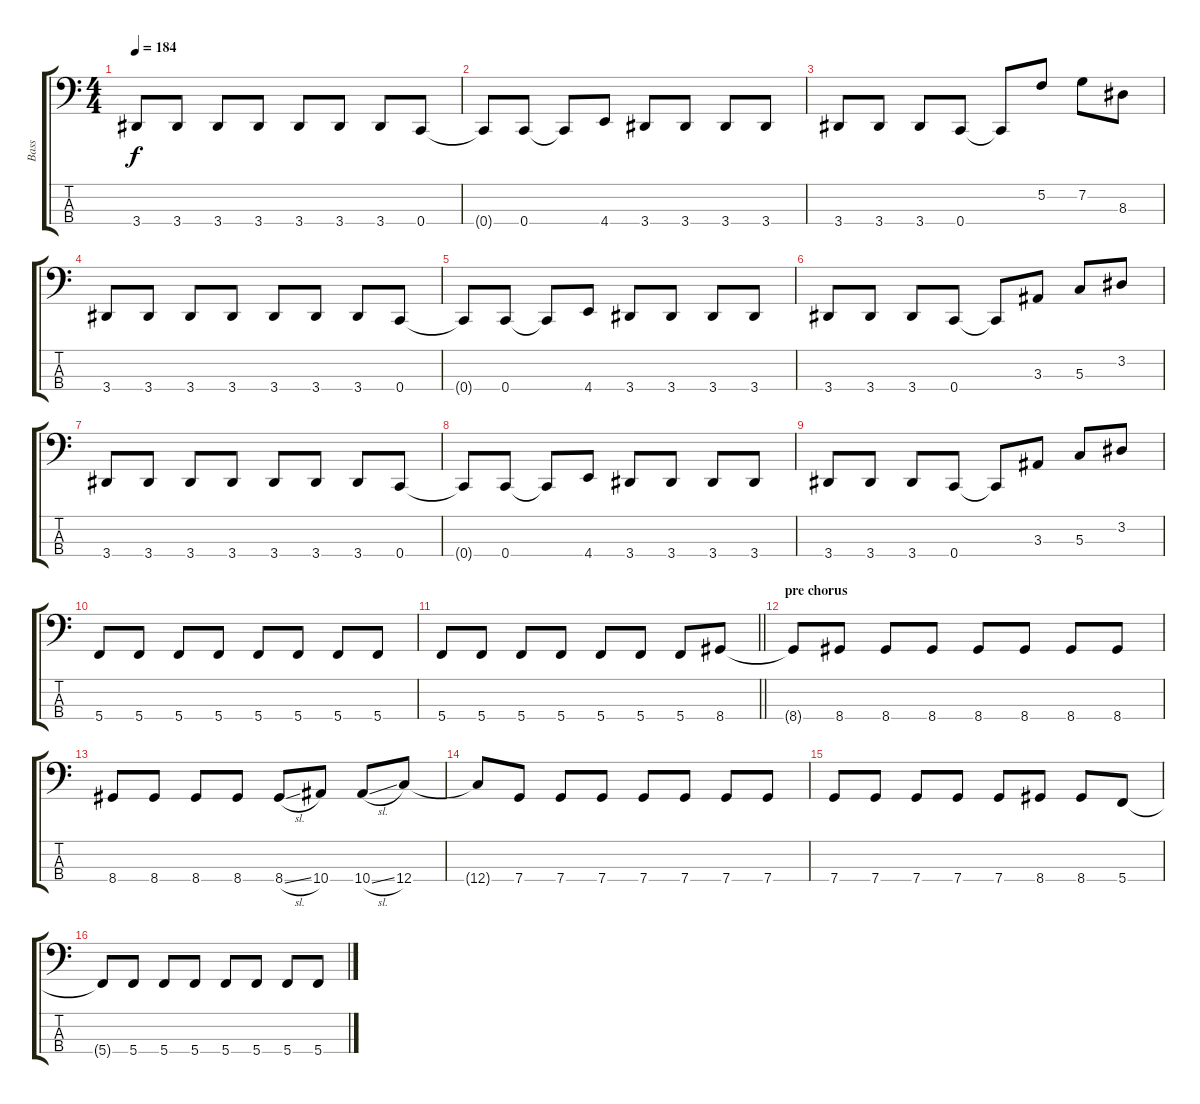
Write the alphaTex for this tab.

\track ("Bass" "Bass") {instrument electricbassfinger}
\staff {score tabs}
\tuning (F2 C2 G1 C1) {hide}
\ts (4 4)
\tempo 184
\clef f4
\ks c
3.4.8{dy f} 3.4.8 3.4.8 3.4.8 3.4.8 3.4.8 3.4.8 0.4.8 |
0.4{t}.8 0.4.8 0.4{t}.8 4.4.8 3.4.8 3.4.8 3.4.8 3.4.8 |
3.4.8 3.4.8 3.4.8 0.4.8 0.4{t}.8 5.2.8 7.2.8 8.3.8 |
3.4.8 3.4.8 3.4.8 3.4.8 3.4.8 3.4.8 3.4.8 0.4.8 |
0.4{t}.8 0.4.8 0.4{t}.8 4.4.8 3.4.8 3.4.8 3.4.8 3.4.8 |
3.4.8 3.4.8 3.4.8 0.4.8 0.4{t}.8 3.3.8 5.3.8 3.2.8 |
3.4.8 3.4.8 3.4.8 3.4.8 3.4.8 3.4.8 3.4.8 0.4.8 |
0.4{t}.8 0.4.8 0.4{t}.8 4.4.8 3.4.8 3.4.8 3.4.8 3.4.8 |
3.4.8 3.4.8 3.4.8 0.4.8 0.4{t}.8 3.3.8 5.3.8 3.2.8 |
5.4.8 5.4.8 5.4.8 5.4.8 5.4.8 5.4.8 5.4.8 5.4.8 |
\barLineRight lightlight
5.4.8 5.4.8 5.4.8 5.4.8 5.4.8 5.4.8 5.4.8 8.4.8 |
\section ("" "pre chorus")
8.4{t}.8 8.4.8 8.4.8 8.4.8 8.4.8 8.4.8 8.4.8 8.4.8 |
8.4.8 8.4.8 8.4.8 8.4.8 8.4{sl}.8 10.4.8 10.4{sl}.8 12.4.8 |
12.4{t}.8 7.4.8 7.4.8 7.4.8 7.4.8 7.4.8 7.4.8 7.4.8 |
7.4.8 7.4.8 7.4.8 7.4.8 7.4.8 8.4.8 8.4.8 5.4.8 |
5.4{t}.8 5.4.8 5.4.8 5.4.8 5.4.8 5.4.8 5.4.8 5.4.8
